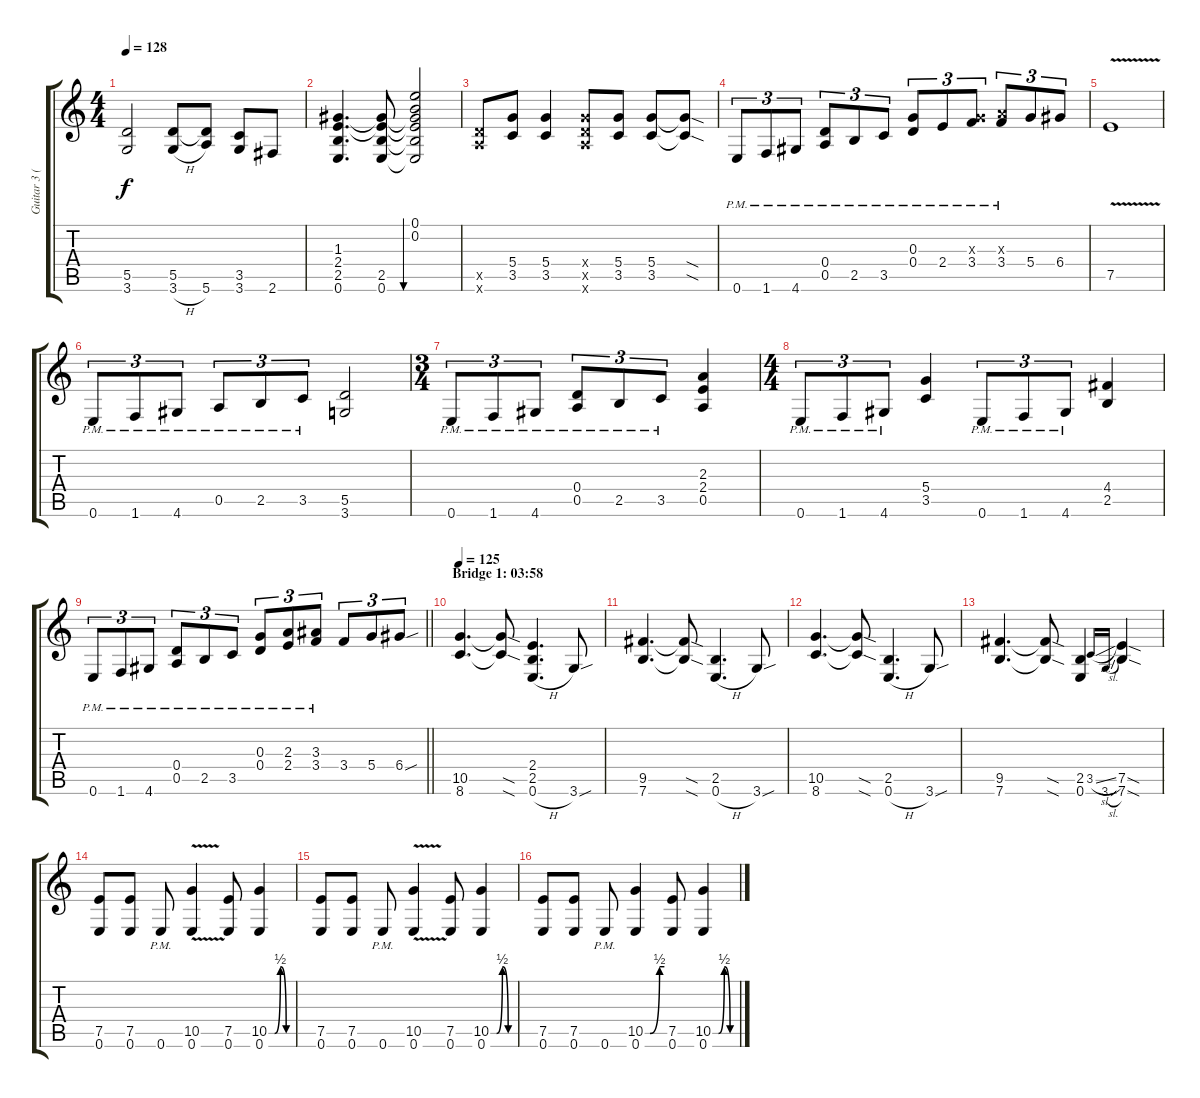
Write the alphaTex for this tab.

\track ("Guitar 3 (Distortion)" "Guitar 3 (") {instrument distortionguitar}
\staff {score tabs}
\tuning (E4 B3 G3 D3 A2 E2) {hide}
\ts (4 4)
\tempo 128
\clef g2
\ks c
(5.5 3.6).2{dy f} (5.5 3.6{h}).8 (5.5{t} 5.6).8 (3.5 3.6).8 2.6.8 |
(1.3 2.4 2.5 0.6).4{d} (1.3{t} 2.4{t} 2.5 0.6).8 (0.1 0.2 1.3{t} 2.4{t} 2.5{t} 0.6{t}).2{bu 30} |
(5.5{x} 5.6{x}).8 (5.4 3.5).8 (5.4 3.5).4 (5.4{x} 5.5{x} 5.6{x}).8 (5.4 3.5).8 (5.4 3.5).8 (5.4{sod t} 3.5{sod t}).8 |
0.6{pm}.8{tu (3 2)} 1.6{pm}.8{tu (3 2)} 4.6{pm}.8{tu (3 2)} (0.4{pm} 0.5{pm}).8{tu (3 2)} 2.5{pm}.8{tu (3 2)} 3.5{pm}.8{tu (3 2)} (0.3{pm} 0.4{pm}).8{tu (3 2)} 2.4{pm}.8{tu (3 2)} (0.3{x} 3.4{pm}).8{tu (3 2)} (2.3{x} 3.4{pm}).8{tu (3 2)} 5.4.8{tu (3 2)} 6.4.8{tu (3 2)} |
7.5{v}.1 |
0.6{pm}.8{tu (3 2)} 1.6{pm}.8{tu (3 2)} 4.6{pm}.8{tu (3 2)} 0.5{pm}.8{tu (3 2)} 2.5{pm}.8{tu (3 2)} 3.5{pm}.8{tu (3 2)} (5.5 3.6).2 |
\ts (3 4)
0.6{pm}.8{tu (3 2)} 1.6{pm}.8{tu (3 2)} 4.6{pm}.8{tu (3 2)} (0.4{pm} 0.5{pm}).8{tu (3 2)} 2.5{pm}.8{tu (3 2)} 3.5{pm}.8{tu (3 2)} (2.3 2.4 0.5).4 |
\ts (4 4)
0.6{pm}.8{tu (3 2)} 1.6{pm}.8{tu (3 2)} 4.6{pm}.8{tu (3 2)} (5.4 3.5).4 0.6{pm}.8{tu (3 2)} 1.6{pm}.8{tu (3 2)} 4.6{pm}.8{tu (3 2)} (4.4 2.5).4 |
\barLineRight lightlight
0.6{pm}.8{tu (3 2)} 1.6{pm}.8{tu (3 2)} 4.6{pm}.8{tu (3 2)} (0.4{pm} 0.5{pm}).8{tu (3 2)} 2.5{pm}.8{tu (3 2)} 3.5{pm}.8{tu (3 2)} (0.3{pm} 0.4{pm}).8{tu (3 2)} (2.3{pm} 2.4{pm}).8{tu (3 2)} (3.3{pm} 3.4{pm}).8{tu (3 2)} 3.4.8{tu (3 2)} 5.4.8{tu (3 2)} 6.4{sou}.8{tu (3 2)} |
\section ("" "Bridge 1: 03:58")
\tempo 125
(10.5 8.6).4{d} (10.5{sod t} 8.6{sod t}).8 (2.4 2.5 0.6{h}).4{d} 3.6{sou}.8 |
(9.5 7.6).4{d} (9.5{sod t} 7.6{sod t}).8 (2.5 0.6{h}).4{d} 3.6{sou}.8 |
(10.5 8.6).4{d} (10.5{sod t} 8.6{sod t}).8 (2.5 0.6{h}).4{d} 3.6{sou}.8 |
(9.5 7.6).4{d} (9.5{sod t} 7.6{sod t}).8 (2.5 0.6).4 3.5{sl}.16{gr onbeat} 3.6{sl}.16{gr onbeat} (7.5{sod} 7.6{sod}).4 |
(7.5 0.6).8 (7.5 0.6).8 0.6{pm}.8 (10.5{v} 0.6).4 (7.5 0.6).8 (10.5{be (custom 0 0 15 0 30 2 45 0 60 0)} 0.6).4 |
(7.5 0.6).8 (7.5 0.6).8 0.6{pm}.8 (10.5{v} 0.6).4 (7.5 0.6).8 (10.5{be (custom 0 0 15 0 30 2 45 0 60 0)} 0.6).4 |
(7.5 0.6).8 (7.5 0.6).8 0.6{pm}.8 (10.5{be (custom 0 0 15 0 45 2 60 2)} 0.6).4 (7.5 0.6).8 (10.5{be (custom 0 0 15 0 30 2 45 0 60 0)} 0.6).4
